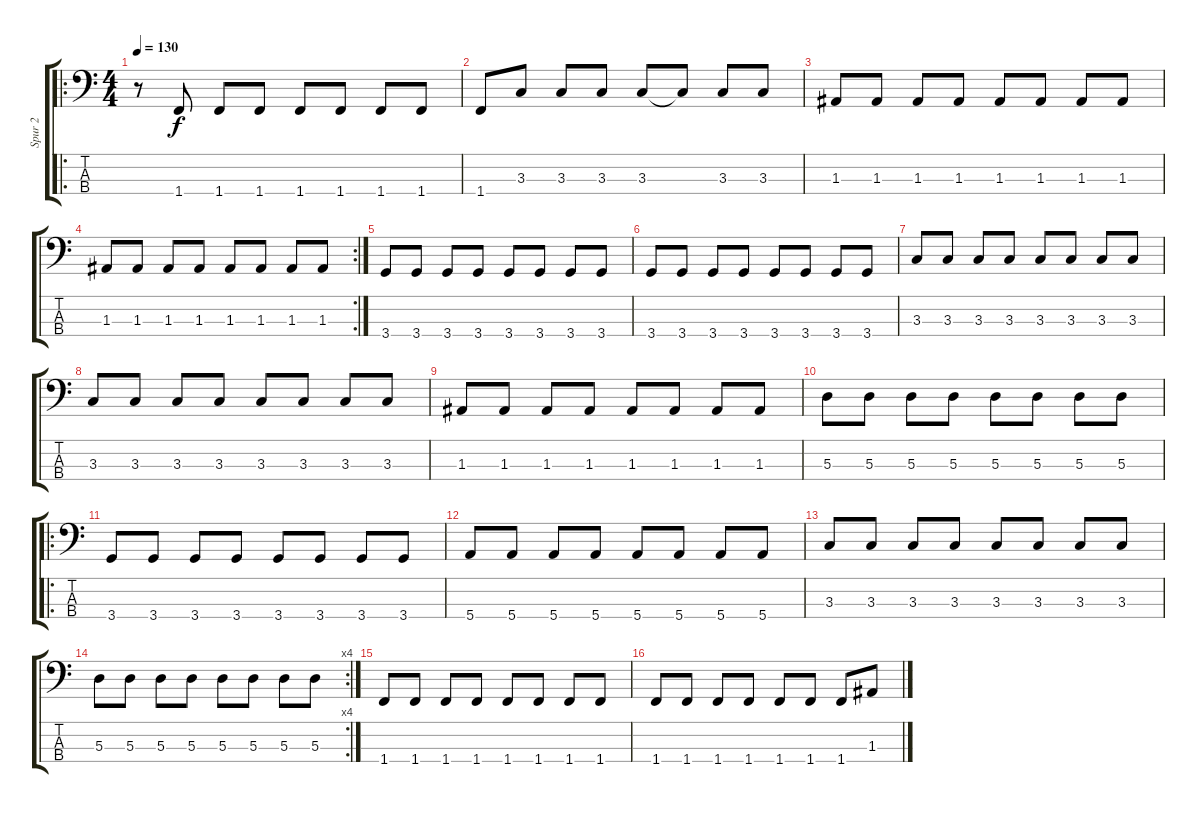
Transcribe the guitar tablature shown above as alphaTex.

\track ("Spur 2" "Spur 2") {instrument electricbasspick}
\staff {score tabs}
\tuning (G2 D2 A1 E1) {hide}
\ro
\ts (4 4)
\tempo 130
\clef f4
\ks c
r.8{dy f} 1.4.8 1.4.8 1.4.8 1.4.8 1.4.8 1.4.8 1.4.8 |
1.4.8 3.3.8 3.3.8 3.3.8 3.3.8 3.3{t}.8 3.3.8 3.3.8 |
1.3.8 1.3.8 1.3.8 1.3.8 1.3.8 1.3.8 1.3.8 1.3.8 |
\rc 2
1.3.8 1.3.8 1.3.8 1.3.8 1.3.8 1.3.8 1.3.8 1.3.8 |
3.4.8 3.4.8 3.4.8 3.4.8 3.4.8 3.4.8 3.4.8 3.4.8 |
3.4.8 3.4.8 3.4.8 3.4.8 3.4.8 3.4.8 3.4.8 3.4.8 |
3.3.8 3.3.8 3.3.8 3.3.8 3.3.8 3.3.8 3.3.8 3.3.8 |
3.3.8 3.3.8 3.3.8 3.3.8 3.3.8 3.3.8 3.3.8 3.3.8 |
1.3.8 1.3.8 1.3.8 1.3.8 1.3.8 1.3.8 1.3.8 1.3.8 |
5.3.8 5.3.8 5.3.8 5.3.8 5.3.8 5.3.8 5.3.8 5.3.8 |
\ro
3.4.8 3.4.8 3.4.8 3.4.8 3.4.8 3.4.8 3.4.8 3.4.8 |
5.4.8 5.4.8 5.4.8 5.4.8 5.4.8 5.4.8 5.4.8 5.4.8 |
3.3.8 3.3.8 3.3.8 3.3.8 3.3.8 3.3.8 3.3.8 3.3.8 |
\rc 4
5.3.8 5.3.8 5.3.8 5.3.8 5.3.8 5.3.8 5.3.8 5.3.8 |
1.4.8 1.4.8 1.4.8 1.4.8 1.4.8 1.4.8 1.4.8 1.4.8 |
1.4.8 1.4.8 1.4.8 1.4.8 1.4.8 1.4.8 1.4.8 1.3.8
